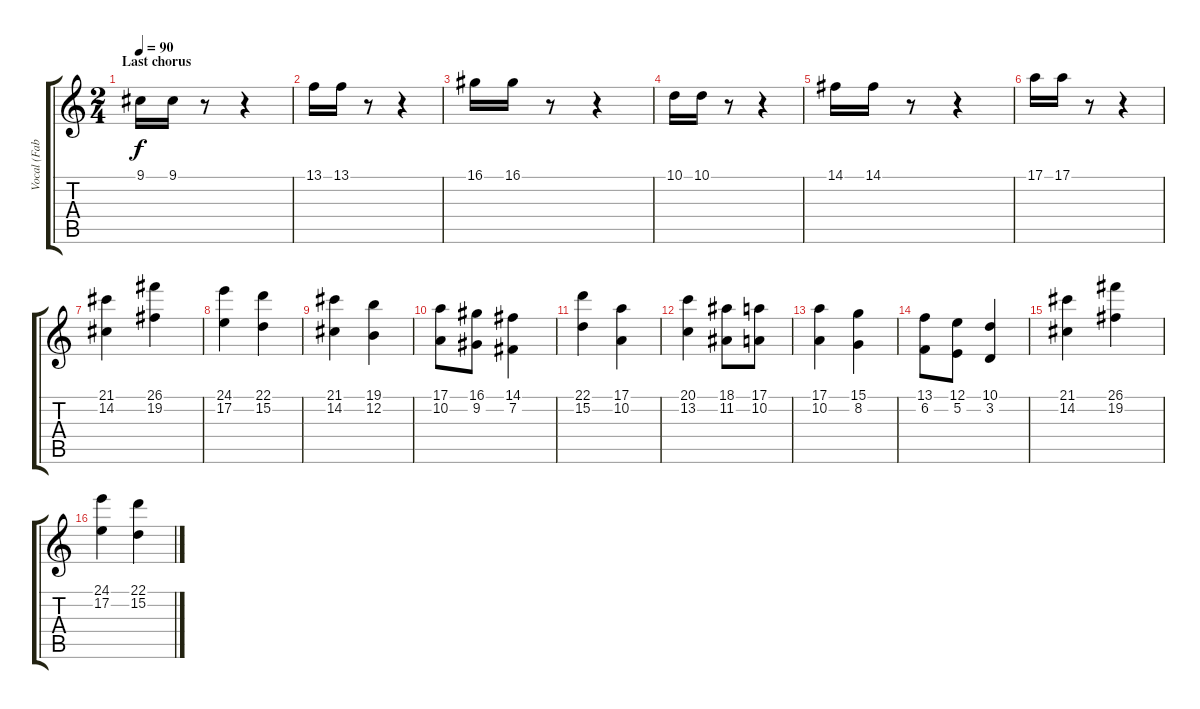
\track ("Vocal (Fabio Lione)" "Vocal (Fab") {instrument rockorgan}
\staff {score tabs}
\tuning (E4 B3 G3 D3 A2 E2) {hide}
\ts (2 4)
\section ("" "Last chorus")
\tempo 90
\clef g2
\ks c
9.1.16{dy f} 9.1.16 r.8 r.4 |
13.1.16 13.1.16 r.8 r.4 |
16.1.16 16.1.16 r.8 r.4 |
10.1.16 10.1.16 r.8 r.4 |
14.1.16 14.1.16 r.8 r.4 |
17.1.16 17.1.16 r.8 r.4 |
(21.1 14.2).4 (26.1 19.2).4 |
(24.1 17.2).4 (22.1 15.2).4 |
(21.1 14.2).4 (19.1 12.2).4 |
(17.1 10.2).8 (16.1 9.2).8 (14.1 7.2).4 |
(22.1 15.2).4 (17.1 10.2).4 |
(20.1 13.2).4 (18.1 11.2).8 (17.1 10.2).8 |
(17.1 10.2).4 (15.1 8.2).4 |
(13.1 6.2).8 (12.1 5.2).8 (10.1 3.2).4 |
(21.1 14.2).4 (26.1 19.2).4 |
(24.1 17.2).4 (22.1 15.2).4
